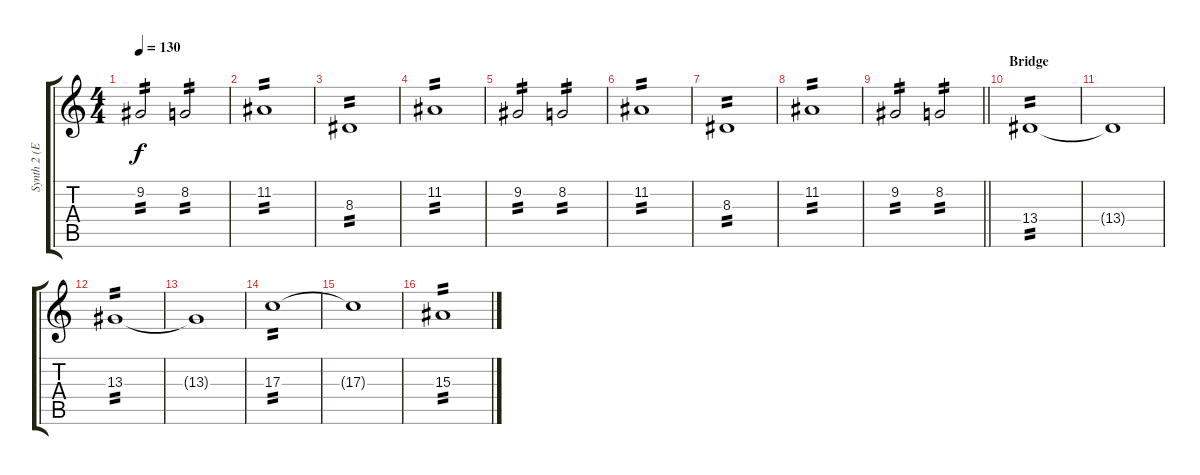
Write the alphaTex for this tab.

\track ("Synth 2 (Effects)" "Synth 2 (E") {instrument lead1square}
\staff {score tabs}
\tuning (E4 B3 G3 D3 A2 E2) {hide}
\ts (4 4)
\tempo 130
\clef g2
\ks c
9.2.2{tp 2 dy f} 8.2.2{tp 2} |
11.2.1{tp 2} |
8.3.1{tp 2} |
11.2.1{tp 2} |
9.2.2{tp 2} 8.2.2{tp 2} |
11.2.1{tp 2} |
8.3.1{tp 2} |
11.2.1{tp 2} |
\barLineRight lightlight
9.2.2{tp 2} 8.2.2{tp 2} |
\section ("" "Bridge")
13.4.1{tp 2} |
13.4{t}.1 |
13.3.1{tp 2} |
13.3{t}.1 |
17.3.1{tp 2} |
17.3{t}.1 |
15.3.1{tp 2}
